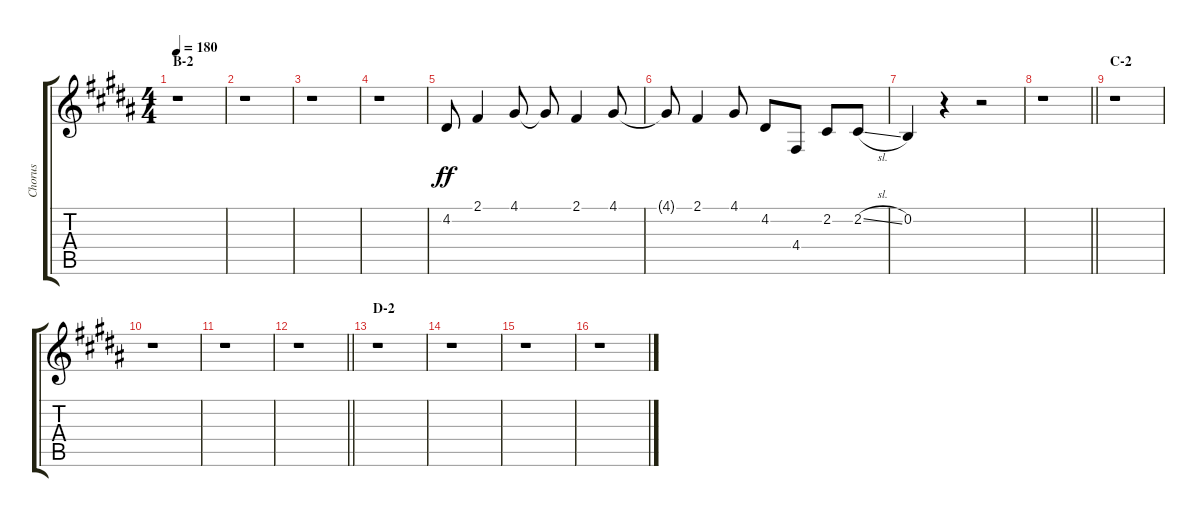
\track ("Chorus" "Chorus") {instrument voiceoohs}
\staff {score tabs}
\tuning (E4 B3 G3 D3 A2 E2) {hide}
\ts (4 4)
\section ("" "B-2")
\tempo 180
\clef g2
\ks b
r.1{dy ff} |
r.1 |
r.1 |
r.1 |
4.2.8 2.1.4 4.1.8 4.1{t}.8 2.1.4 4.1.8 |
4.1{t}.8 2.1.4 4.1.8 4.2.8 4.4.8 2.2.8 2.2{sl}.8 |
0.2.4 r.4 r.2 |
\barLineRight lightlight
r.1 |
\section ("" "C-2")
r.1 |
r.1 |
r.1 |
\barLineRight lightlight
r.1 |
\section ("" "D-2")
r.1 |
r.1 |
r.1 |
r.1
